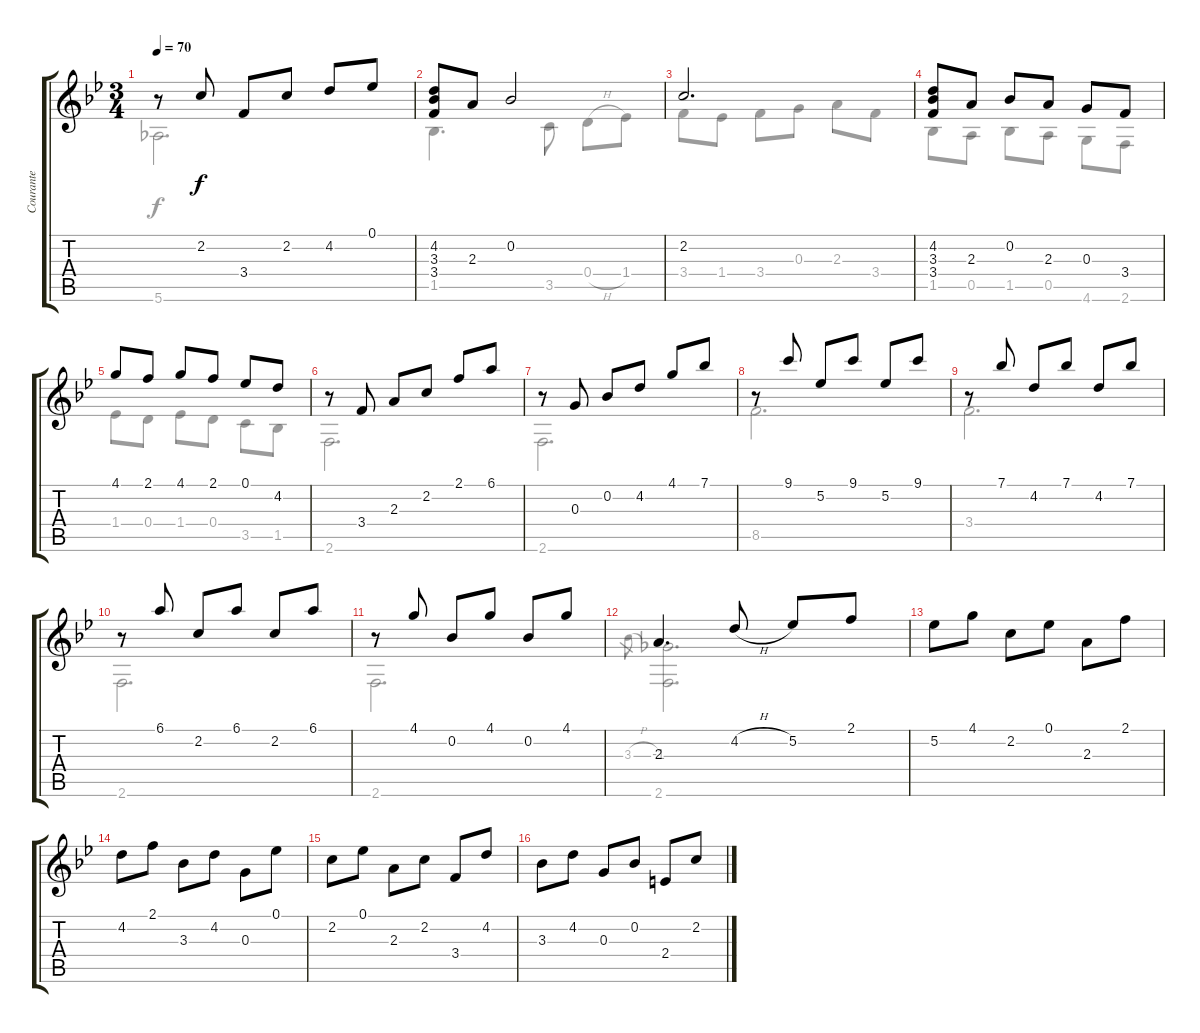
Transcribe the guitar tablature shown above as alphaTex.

\track ("Courante" "Courante") {instrument acousticguitarnylon}
\staff {score tabs}
\tuning (Eb4 Bb3 G3 D3 A2 Eb2) {hide}
\voice
\ts (3 4)
\tempo 70
\clef g2
\ks bb
r.8{dy f} 2.2.8 3.4.8 2.2.8 4.2.8 0.1.8 |
(4.2 3.3 3.4).8 2.3.8 0.2.2 |
2.2.2{d} |
(4.2 3.3 3.4).8 2.3.8 0.2.8 2.3.8 0.3.8 3.4.8 |
4.1.8 2.1.8 4.1.8 2.1.8 0.1.8 4.2.8 |
r.8 3.4.8 2.3.8 2.2.8 2.1.8 6.1.8 |
r.8 0.3.8 0.2.8 4.2.8 4.1.8 7.1.8 |
r.8 9.1.8 5.2.8 9.1.8 5.2.8 9.1.8 |
r.8 7.1.8 4.2.8 7.1.8 4.2.8 7.1.8 |
r.8 6.1.8 2.2.8 6.1.8 2.2.8 6.1.8 |
r.8 4.1.8 0.2.8 4.1.8 0.2.8 4.1.8 |
2.3.4{d} 4.2{h}.8 5.2.8 2.1.8 |
5.2.8 4.1.8 2.2.8 0.1.8 2.3.8 2.1.8 |
4.2.8 2.1.8 3.3.8 4.2.8 0.3.8 0.1.8 |
2.2.8 0.1.8 2.3.8 2.2.8 3.4.8 4.2.8 |
3.3.8 4.2.8 0.3.8 0.2.8 2.4.8 2.2.8
\voice
\clef g2
\ottava regular
\simile none
\ks bb
5.6.2{d dy f} |
1.5.4{d} 3.5.8 0.4{h}.8 1.4.8 |
3.4.8 1.4.8 3.4.8 0.3.8 2.3.8 3.4.8 |
1.5.8 0.5.8 1.5.8 0.5.8 4.6.8 2.6.8 |
1.4.8 0.4.8 1.4.8 0.4.8 3.5.8 1.5.8 |
2.6.2{d} |
2.6.2{d} |
8.5.2{d} |
3.4.2{d} |
2.6.2{d} |
2.6.2{d} |
3.3{h}.8{gr} (-1.3 2.6).2{d} |
|
|
|
